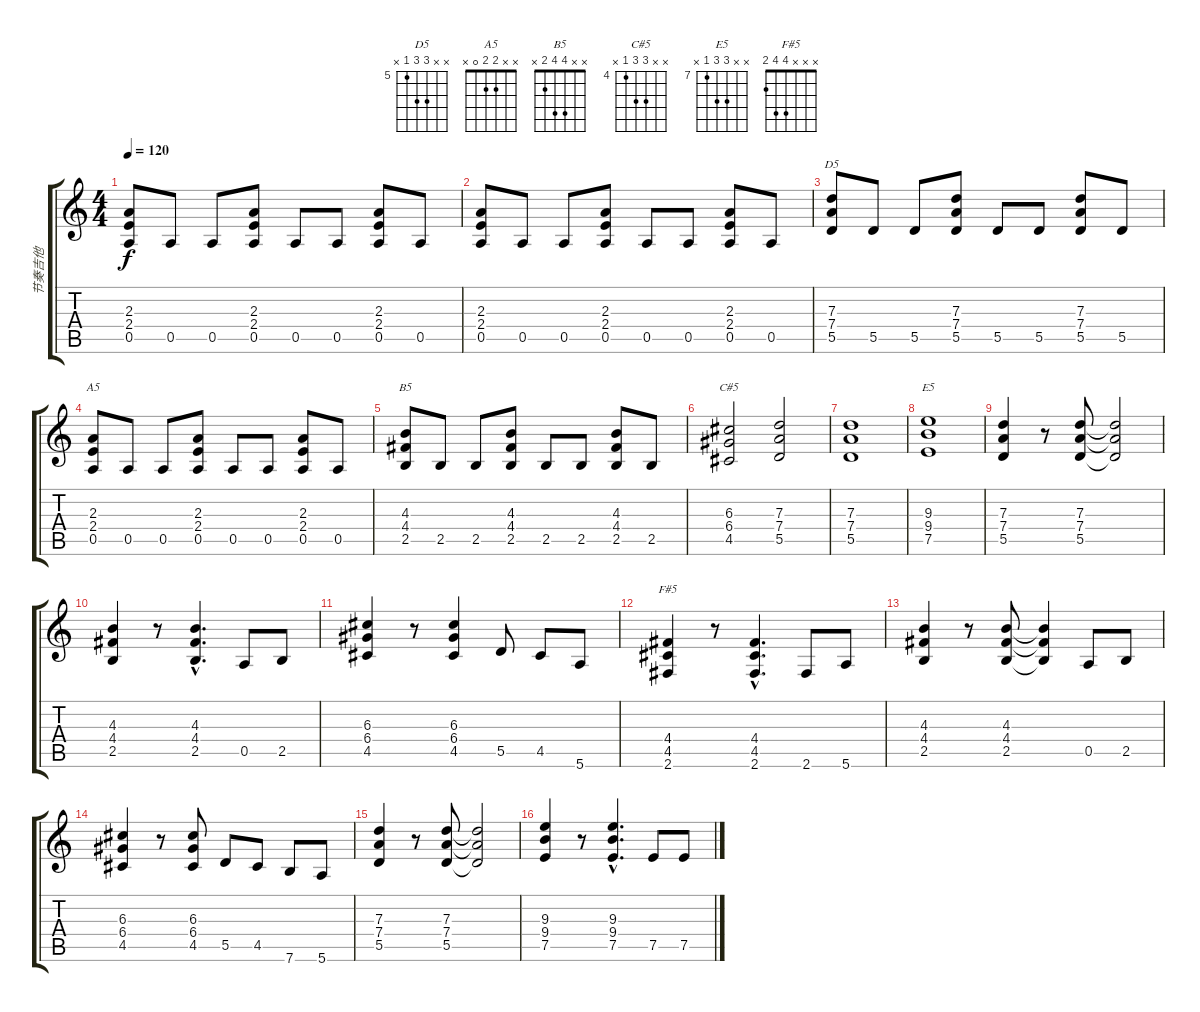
\track ("节奏吉他" "节奏吉他") {instrument overdrivenguitar}
\staff {score tabs}
\tuning (E4 B3 G3 D3 A2 E2) {hide}
\chord ("D5" x x 7 7 5 x) {firstfret 5}
\chord ("A5" x x 2 2 0 x)
\chord ("B5" x x 4 4 2 x)
\chord ("C#5" x x 6 6 4 x) {firstfret 4}
\chord ("E5" x x 9 9 7 x) {firstfret 7}
\chord ("F#5" x x x 4 4 2)
\ts (4 4)
\tempo 120
\clef g2
\ks c
(2.3 2.4 0.5).8{dy f} 0.5.8 0.5.8 (2.3 2.4 0.5).8 0.5.8 0.5.8 (2.3 2.4 0.5).8 0.5.8 |
(2.3 2.4 0.5).8 0.5.8 0.5.8 (2.3 2.4 0.5).8 0.5.8 0.5.8 (2.3 2.4 0.5).8 0.5.8 |
(7.3 7.4 5.5).8{ch "D5"} 5.5.8 5.5.8 (7.3 7.4 5.5).8 5.5.8 5.5.8 (7.3 7.4 5.5).8 5.5.8 |
(2.3 2.4 0.5).8{ch "A5"} 0.5.8 0.5.8 (2.3 2.4 0.5).8 0.5.8 0.5.8 (2.3 2.4 0.5).8 0.5.8 |
(4.3 4.4 2.5).8{ch "B5"} 2.5.8 2.5.8 (4.3 4.4 2.5).8 2.5.8 2.5.8 (4.3 4.4 2.5).8 2.5.8 |
(6.3 6.4 4.5).2{ch "C#5"} (7.3 7.4 5.5).2 |
(7.3 7.4 5.5).1 |
(9.3 9.4 7.5).1{ch "E5"} |
(7.3 7.4 5.5).4 r.8 (7.3 7.4 5.5).8 (7.3{t} 7.4{t} 5.5{t}).2 |
(4.3 4.4 2.5).4 r.8 (4.3{hac} 4.4{hac} 2.5{hac}).4{d} 0.5.8 2.5.8 |
(6.3 6.4 4.5).4 r.8 (6.3 6.4 4.5).4 5.5.8 4.5.8 5.6.8 |
(4.4 4.5 2.6).4{ch "F#5"} r.8 (4.4{hac} 4.5{hac} 2.6{hac}).4{d} 2.6.8 5.6.8 |
(4.3 4.4 2.5).4 r.8 (4.3 4.4 2.5).8 (4.3{t} 4.4{t} 2.5{t}).4 0.5.8 2.5.8 |
(6.3 6.4 4.5).4 r.8 (6.3 6.4 4.5).8 5.5.8 4.5.8 7.6.8 5.6.8 |
(7.3 7.4 5.5).4 r.8 (7.3 7.4 5.5).8 (7.3{t} 7.4{t} 5.5{t}).2 |
(9.3 9.4 7.5).4 r.8 (9.3{hac} 9.4{hac} 7.5{hac}).4{d} 7.5.8 7.5.8
